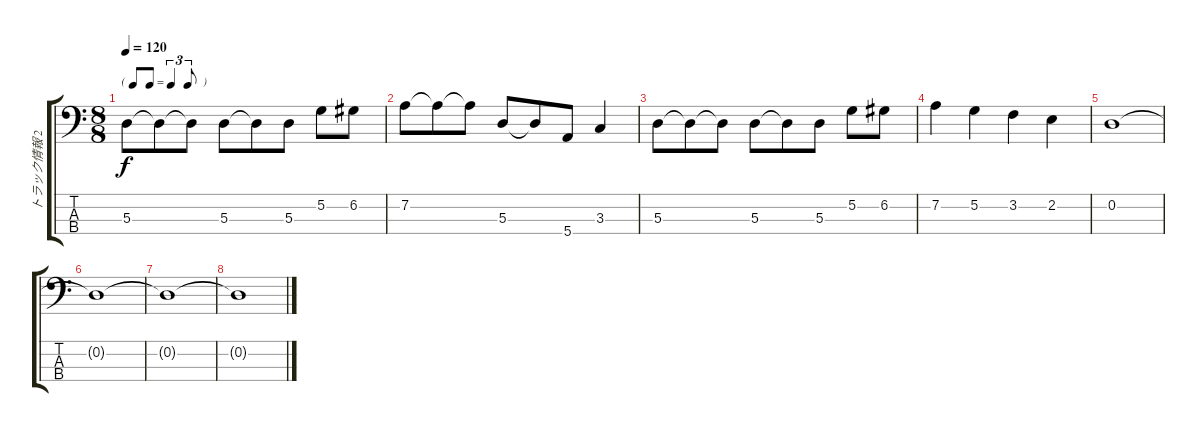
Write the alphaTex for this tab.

\track ("トラック情報 2" "トラック情報 2") {instrument electricbassfinger}
\staff {score tabs}
\tuning (G2 D2 A1 E1) {hide}
\ts (8 8)
\tf triplet8th
\tempo 120
\clef f4
\ks c
5.3.8{dy f} 5.3{t}.8 5.3{t}.8 5.3.8 5.3{t}.8 5.3.8 5.2.8 6.2.8 |
7.2.8 7.2{t}.8 7.2{t}.8 5.3.8 5.3{t}.8 5.4.8 3.3.4 |
5.3.8 5.3{t}.8 5.3{t}.8 5.3.8 5.3{t}.8 5.3.8 5.2.8 6.2.8 |
7.2.4 5.2.4 3.2.4 2.2.4 |
0.2.1 |
0.2{t}.1 |
0.2{t}.1 |
0.2{t}.1
